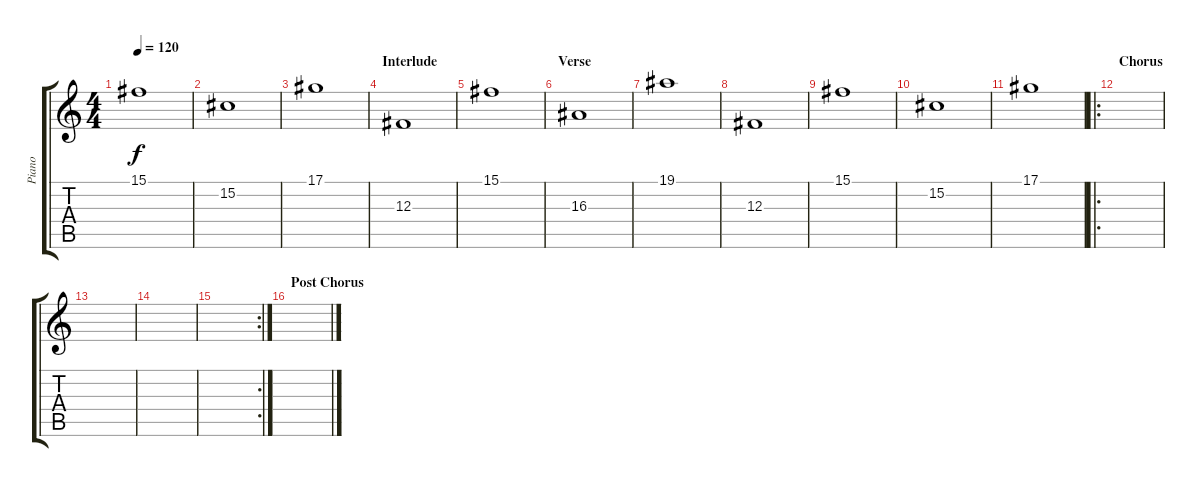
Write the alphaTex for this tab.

\track ("Piano" "Piano") {instrument electricgrandpiano}
\staff {score tabs}
\tuning (Eb4 Bb3 Gb3 Db3 Ab2 Eb2) {hide}
\ts (4 4)
\tempo 120
\clef g2
\ks c
15.1.1{dy f} |
15.2.1 |
17.1.1 |
\section ("" "Interlude")
12.3.1 |
15.1.1 |
\section ("" "Verse")
16.3.1 |
19.1.1 |
12.3.1 |
15.1.1 |
15.2.1 |
17.1.1 |
\ro
\section ("" "Chorus")
|
|
|
\rc 2
|
\section ("" "Post Chorus")
